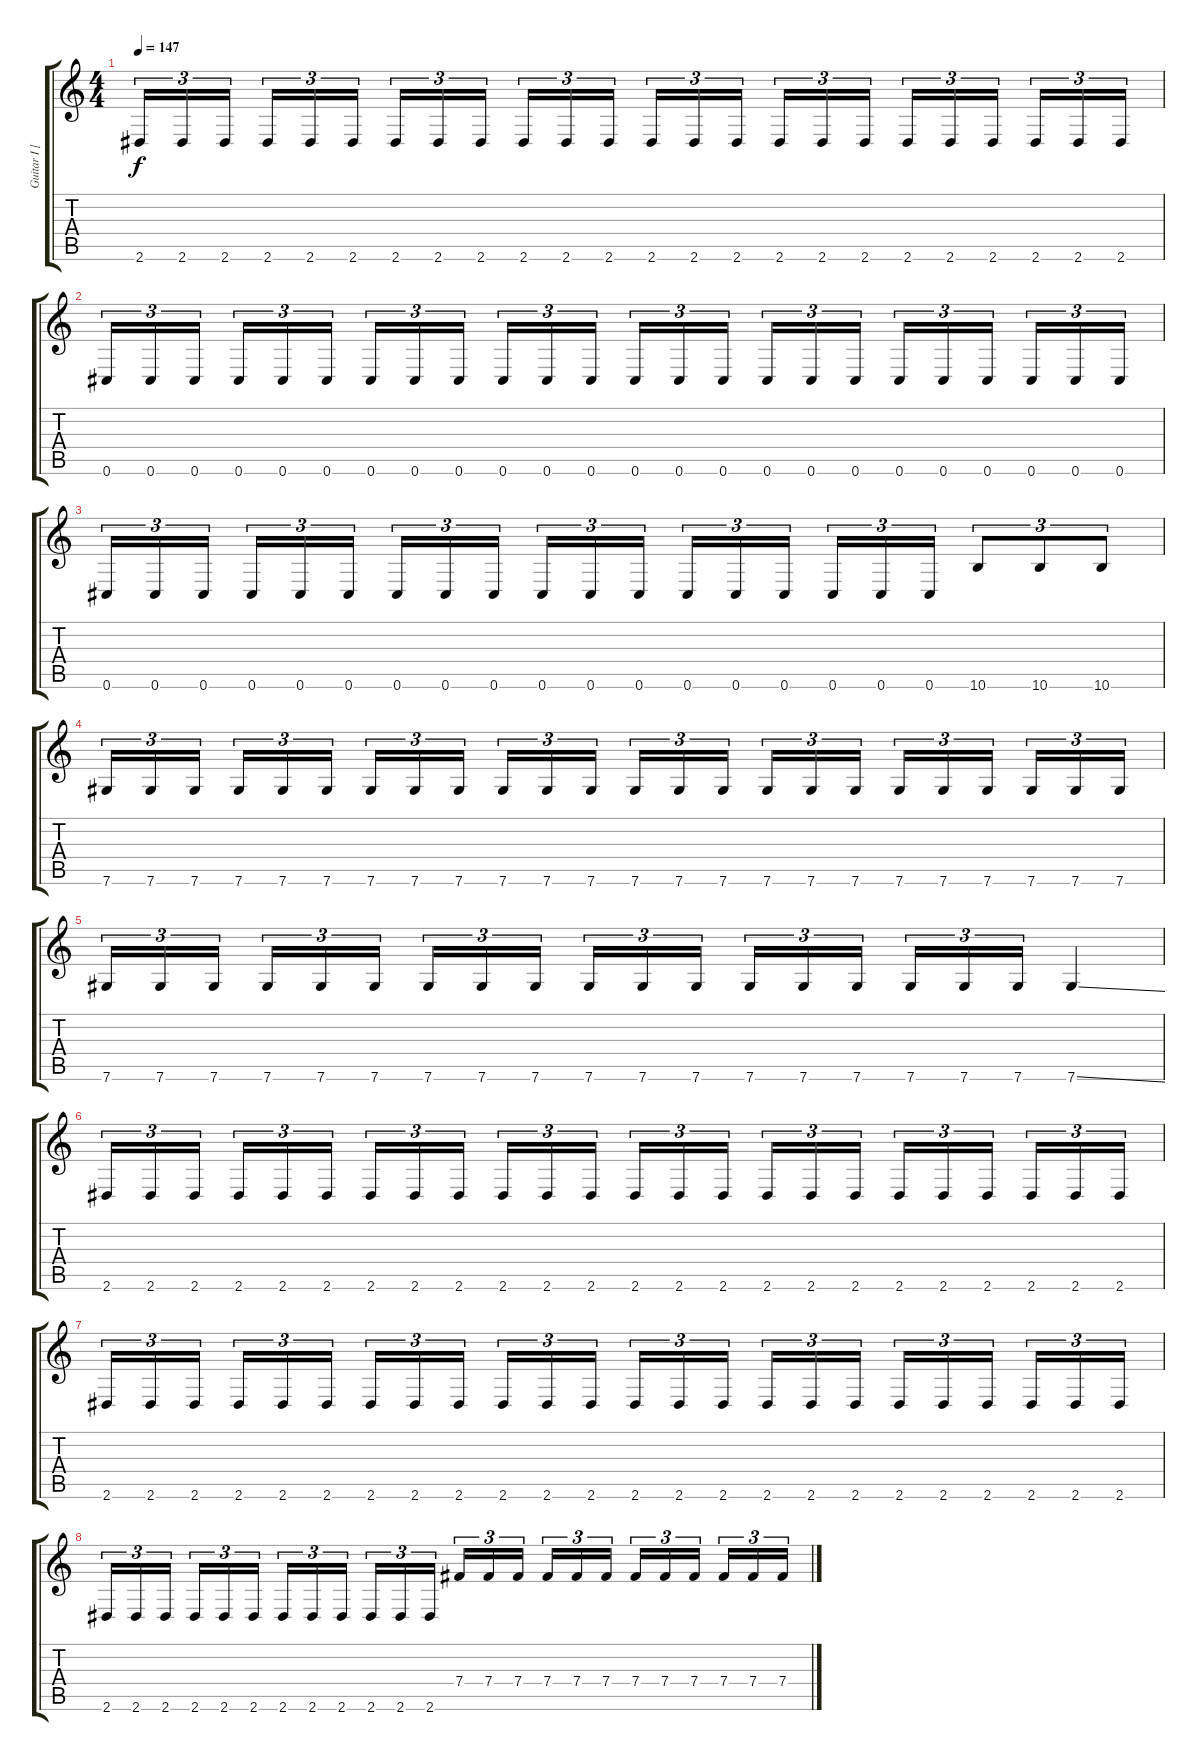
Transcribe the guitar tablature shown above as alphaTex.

\track ("Guitar I [Ivar Bjornsson]" "Guitar I [") {instrument distortionguitar}
\staff {score tabs}
\tuning (Db4 Ab3 E3 B2 Gb2 Db2) {hide}
\ts (4 4)
\tempo 147
\clef g2
\ks c
2.6.16{tu (3 2) dy f} 2.6.16{tu (3 2)} 2.6.16{tu (3 2)} 2.6.16{tu (3 2)} 2.6.16{tu (3 2)} 2.6.16{tu (3 2)} 2.6.16{tu (3 2)} 2.6.16{tu (3 2)} 2.6.16{tu (3 2)} 2.6.16{tu (3 2)} 2.6.16{tu (3 2)} 2.6.16{tu (3 2)} 2.6.16{tu (3 2)} 2.6.16{tu (3 2)} 2.6.16{tu (3 2)} 2.6.16{tu (3 2)} 2.6.16{tu (3 2)} 2.6.16{tu (3 2)} 2.6.16{tu (3 2)} 2.6.16{tu (3 2)} 2.6.16{tu (3 2)} 2.6.16{tu (3 2)} 2.6.16{tu (3 2)} 2.6.16{tu (3 2)} |
0.6.16{tu (3 2)} 0.6.16{tu (3 2)} 0.6.16{tu (3 2)} 0.6.16{tu (3 2)} 0.6.16{tu (3 2)} 0.6.16{tu (3 2)} 0.6.16{tu (3 2)} 0.6.16{tu (3 2)} 0.6.16{tu (3 2)} 0.6.16{tu (3 2)} 0.6.16{tu (3 2)} 0.6.16{tu (3 2)} 0.6.16{tu (3 2)} 0.6.16{tu (3 2)} 0.6.16{tu (3 2)} 0.6.16{tu (3 2)} 0.6.16{tu (3 2)} 0.6.16{tu (3 2)} 0.6.16{tu (3 2)} 0.6.16{tu (3 2)} 0.6.16{tu (3 2)} 0.6.16{tu (3 2)} 0.6.16{tu (3 2)} 0.6.16{tu (3 2)} |
0.6.16{tu (3 2)} 0.6.16{tu (3 2)} 0.6.16{tu (3 2)} 0.6.16{tu (3 2)} 0.6.16{tu (3 2)} 0.6.16{tu (3 2)} 0.6.16{tu (3 2)} 0.6.16{tu (3 2)} 0.6.16{tu (3 2)} 0.6.16{tu (3 2)} 0.6.16{tu (3 2)} 0.6.16{tu (3 2)} 0.6.16{tu (3 2)} 0.6.16{tu (3 2)} 0.6.16{tu (3 2)} 0.6.16{tu (3 2)} 0.6.16{tu (3 2)} 0.6.16{tu (3 2)} 10.6.8{tu (3 2)} 10.6.8{tu (3 2)} 10.6.8{tu (3 2)} |
7.6.16{tu (3 2)} 7.6.16{tu (3 2)} 7.6.16{tu (3 2)} 7.6.16{tu (3 2)} 7.6.16{tu (3 2)} 7.6.16{tu (3 2)} 7.6.16{tu (3 2)} 7.6.16{tu (3 2)} 7.6.16{tu (3 2)} 7.6.16{tu (3 2)} 7.6.16{tu (3 2)} 7.6.16{tu (3 2)} 7.6.16{tu (3 2)} 7.6.16{tu (3 2)} 7.6.16{tu (3 2)} 7.6.16{tu (3 2)} 7.6.16{tu (3 2)} 7.6.16{tu (3 2)} 7.6.16{tu (3 2)} 7.6.16{tu (3 2)} 7.6.16{tu (3 2)} 7.6.16{tu (3 2)} 7.6.16{tu (3 2)} 7.6.16{tu (3 2)} |
7.6.16{tu (3 2)} 7.6.16{tu (3 2)} 7.6.16{tu (3 2)} 7.6.16{tu (3 2)} 7.6.16{tu (3 2)} 7.6.16{tu (3 2)} 7.6.16{tu (3 2)} 7.6.16{tu (3 2)} 7.6.16{tu (3 2)} 7.6.16{tu (3 2)} 7.6.16{tu (3 2)} 7.6.16{tu (3 2)} 7.6.16{tu (3 2)} 7.6.16{tu (3 2)} 7.6.16{tu (3 2)} 7.6.16{tu (3 2)} 7.6.16{tu (3 2)} 7.6.16{tu (3 2)} 7.6{ss}.4 |
2.6.16{tu (3 2)} 2.6.16{tu (3 2)} 2.6.16{tu (3 2)} 2.6.16{tu (3 2)} 2.6.16{tu (3 2)} 2.6.16{tu (3 2)} 2.6.16{tu (3 2)} 2.6.16{tu (3 2)} 2.6.16{tu (3 2)} 2.6.16{tu (3 2)} 2.6.16{tu (3 2)} 2.6.16{tu (3 2)} 2.6.16{tu (3 2)} 2.6.16{tu (3 2)} 2.6.16{tu (3 2)} 2.6.16{tu (3 2)} 2.6.16{tu (3 2)} 2.6.16{tu (3 2)} 2.6.16{tu (3 2)} 2.6.16{tu (3 2)} 2.6.16{tu (3 2)} 2.6.16{tu (3 2)} 2.6.16{tu (3 2)} 2.6.16{tu (3 2)} |
2.6.16{tu (3 2)} 2.6.16{tu (3 2)} 2.6.16{tu (3 2)} 2.6.16{tu (3 2)} 2.6.16{tu (3 2)} 2.6.16{tu (3 2)} 2.6.16{tu (3 2)} 2.6.16{tu (3 2)} 2.6.16{tu (3 2)} 2.6.16{tu (3 2)} 2.6.16{tu (3 2)} 2.6.16{tu (3 2)} 2.6.16{tu (3 2)} 2.6.16{tu (3 2)} 2.6.16{tu (3 2)} 2.6.16{tu (3 2)} 2.6.16{tu (3 2)} 2.6.16{tu (3 2)} 2.6.16{tu (3 2)} 2.6.16{tu (3 2)} 2.6.16{tu (3 2)} 2.6.16{tu (3 2)} 2.6.16{tu (3 2)} 2.6.16{tu (3 2)} |
2.6.16{tu (3 2)} 2.6.16{tu (3 2)} 2.6.16{tu (3 2)} 2.6.16{tu (3 2)} 2.6.16{tu (3 2)} 2.6.16{tu (3 2)} 2.6.16{tu (3 2)} 2.6.16{tu (3 2)} 2.6.16{tu (3 2)} 2.6.16{tu (3 2)} 2.6.16{tu (3 2)} 2.6.16{tu (3 2)} 7.4.16{tu (3 2)} 7.4.16{tu (3 2)} 7.4.16{tu (3 2)} 7.4.16{tu (3 2)} 7.4.16{tu (3 2)} 7.4.16{tu (3 2)} 7.4.16{tu (3 2)} 7.4.16{tu (3 2)} 7.4.16{tu (3 2)} 7.4.16{tu (3 2)} 7.4.16{tu (3 2)} 7.4.16{tu (3 2)}
